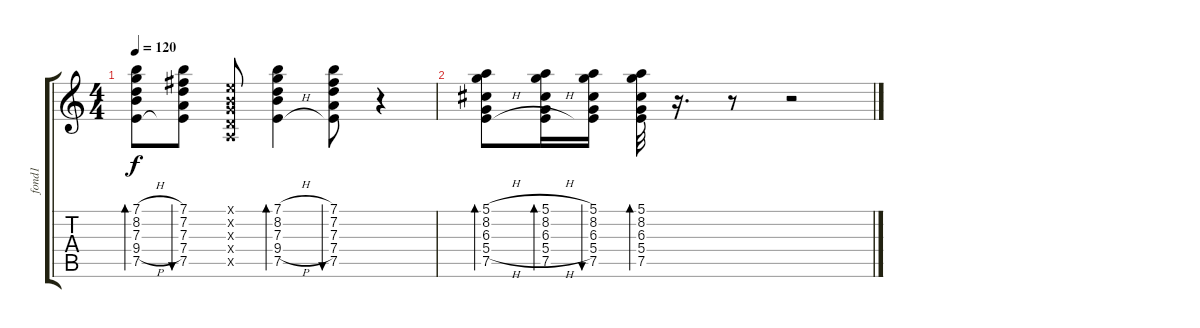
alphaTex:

\track ("fond1" "fond1") {instrument acousticguitarnylon}
\staff {score tabs}
\tuning (E4 B3 G3 D3 A2 E2) {hide}
\ts (4 4)
\tempo 120
\clef g2
\ks c
(7.1{h} 8.2{h} 7.3{h} 9.4{h} 7.5{h}).8{bd 30 dy f} (7.1 7.2 7.3 7.4 7.5).8{bu 30} (0.1{x} 0.2{x} 0.3{x} 0.4{x} 0.5{x}).8 (7.1{h} 8.2{h} 7.3{h} 9.4{h} 7.5{h}).4{bd 30} (7.1 7.2 7.3 7.4 7.5).8{bu 30} r.4 |
(5.1{h} 8.2{h} 6.3{h} 5.4{h} 7.5{h}).8{bd 30} (5.1{h} 8.2{h} 6.3{h} 5.4{h} 7.5{h}).16{bd 30} (5.1 8.2 6.3 5.4 7.5).16{bu 30} (5.1 8.2 6.3 5.4 7.5).32{bd 30} r.16{d} r.8 r.2
